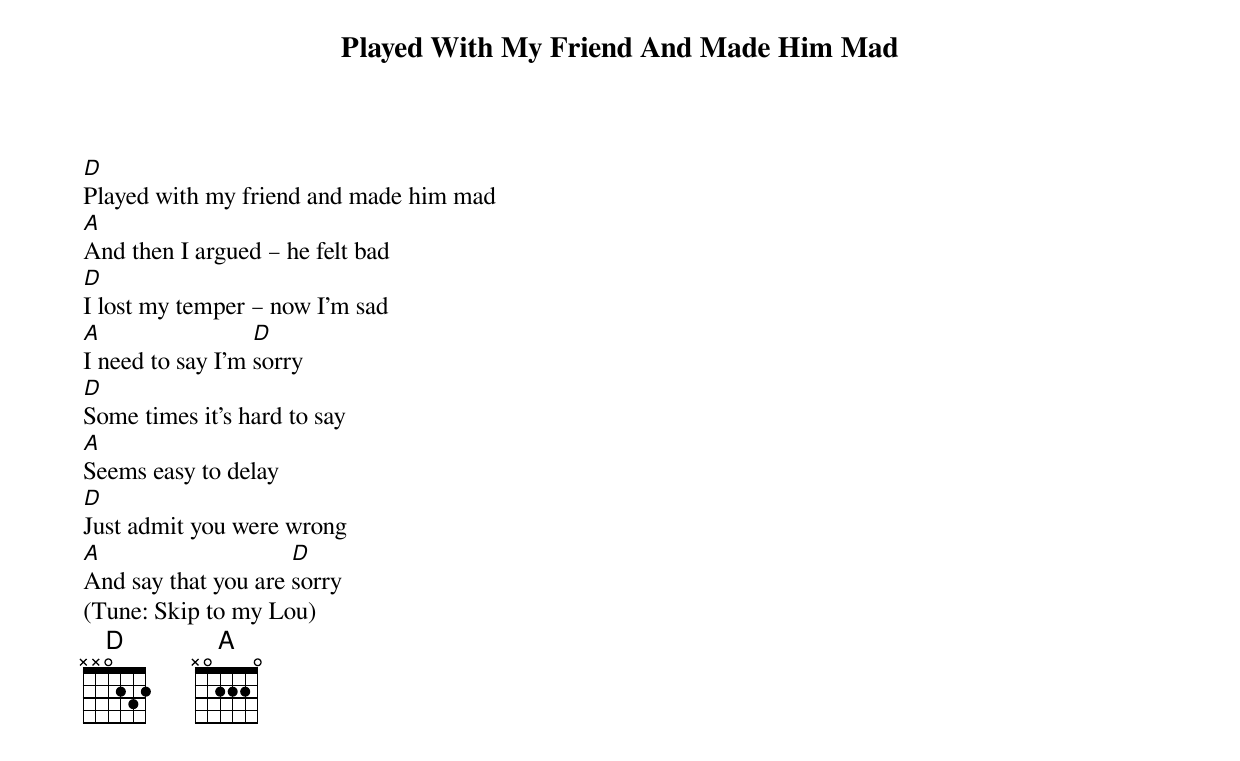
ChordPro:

{title: Played With My Friend And Made Him Mad}


[D]Played with my friend and made him mad
[A]And then I argued – he felt bad
[D]I lost my temper – now I'm sad
[A]I need to say I'm [D]sorry
[D]Some times it's hard to say
[A]Seems easy to delay
[D]Just admit you were wrong
[A]And say that you are [D]sorry
(Tune: Skip to my Lou)
